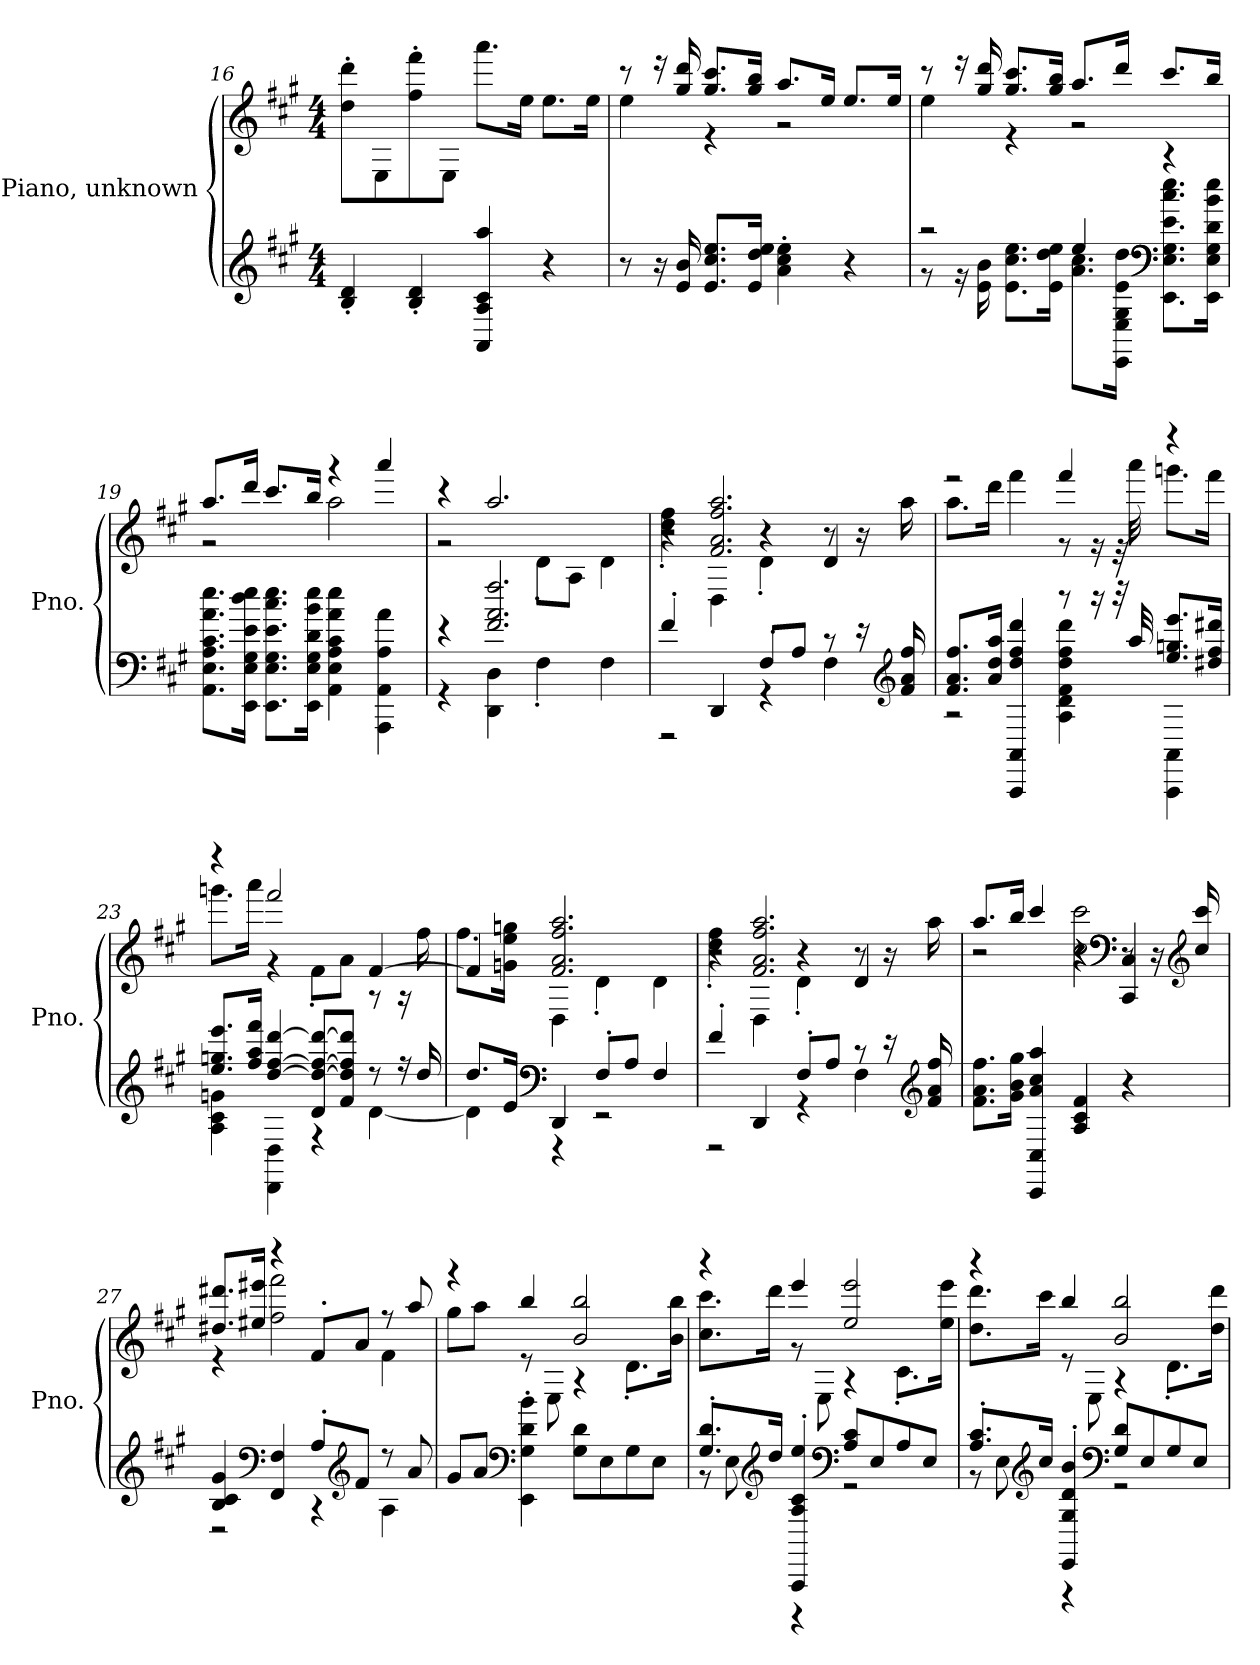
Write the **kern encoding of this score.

**kern	**kern
*part1	*part1
*staff2	*staff1
*I"Piano, unknown	*
*I'Pno.	*
*clefG2	*clefG2
*k[f#c#g#]	*k[f#c#g#]
*M4/4	*M4/4
=16	=16
4B/' 4d/'	8dd\' 8ddd\'L
.	8E\
4B/' 4d/'	8ff#\' 8fff#\'
.	8E\J
4AA/ 4A/ 4c#/ 4aa/	8.aaa\L
.	16ee\Jk
4r	8.ee\L
.	16ee\Jk
=17	=17
*	*^
8r	8r	4ee\
16r	16r	.
16e/ 16b/	16gg#/ 16ddd/	.
8.e/ 8.cc#/ 8.ee/L	8.gg#/ 8.ccc#/L	4r
16e/ 16dd/ 16ee/Jk	16gg#/ 16bb/Jk	.
4a\' 4cc#\' 4ee\'	8.aa/L	2r
.	16ee/Jk	.
4r	8.ee/L	.
.	16ee/Jk	.
!!LO:PB:g=z	!!
=18	=18	=18
*^	*	*
2r	8r	8r	4ee\
.	16r	16r	.
.	16e\ 16b\	16gg#/ 16ddd/	.
.	8.e\ 8.cc#\ 8.ee\L	8.gg#/ 8.ccc#/L	4r
.	16e\ 16dd\ 16ee\Jk	16gg#/ 16bb/Jk	.
4ee/	8.a\ 8.cc#\L	8.aa/L	2r
.	16EE\ 16E\ 16G#\ 16e\ 16dd\Jk	16ddd/Jk	.
*clefF4	*	*	*
4r	8.EE\ 8.E\ 8.G#\ 8.e\ 8.cc#\ 8.ee\L	8.ccc#/L	.
.	16EE\ 16E\ 16G#\ 16d\ 16b\ 16ee\Jk	16bb/Jk	.
*v	*v	*	*
=19	=19	=19
8.AA\ 8.E\ 8.A\ 8.c#\ 8.a\ 8.ee\L	8.aa/L	2r
16EE\ 16E\ 16G#\ 16e\ 16dd\ 16ee\Jk	16ddd/Jk	.
8.EE\ 8.E\ 8.G#\ 8.e\ 8.cc#\ 8.ee\L	8.ccc#/L	.
16EE\ 16E\ 16G#\ 16d\ 16b\ 16ee\Jk	16bb/Jk	.
4AA\ 4E\ 4A\ 4c#\ 4a\ 4ee\	4r	2aa\
4AAA\ 4AA\ 4A\ 4a\	4aaa/	.
=20	=20	=20
*^	*	*
4r	4r	4r	2r
2.f#/ 2.a/ 2.ff#/	4DD\ 4D\	2.aa/	.
.	4F#'\	.	8d'\L
.	.	.	8A\J
.	4F#\	.	4d\
=21	=21	=21	=21
*	*	*	*^
4f#'/	2r	4r	4dd\' 4ff#\'	2r
4DD/	.	2.f#/ 2.a/ 2.ff#/ 2.aa/	4D\	.
8F#'/L	4r	.	4d'\	4r
8A/J	.	.	.	.
8r	4F#\	.	8r	4d/
16r	.	.	16r	.
*clefG2	*	*	*	*
16f#/ 16a/ 16ff#/	.	.	16aa\	.
*	*	*	*v	*v
!!LO:LB:g=z
=22	=22	=22	=22
8.f#/ 8.a/ 8.ff#/L	2r	2r	8.aa\L
16a/ 16dd/ 16aa/Jk	.	.	16ddd\Jk
4AAA/ 4AA/ 4dd/ 4ff#/ 4ddd/	.	.	4fff#\
8r	4A\ 4d\ 4f#\ 4dd\ 4ff#\ 4ddd\	4fff#/	8r
16r	.	.	16r
32r	.	.	32r
32aa/	.	.	32aaa\
8.ee/ 8.ggn/ 8.eee/L	4AAA\ 4AA\	4r	8.gggn\L
16dd#X/ 16ff#/ 16ddd#X/Jk	.	.	16fff#\Jk
=23	=23	=23	=23
8.ee/ 8.ggn/ 8.eee/L	4A\ 4c#\ 4gn\	4r	8.gggn\L
16ff#/ 16aa/ 16fff#/Jk	.	.	16aaa\Jk
[4dd/ [4ff#/ [4ddd/	4DD\ 4D\	2fff#/	4r
8d/ 8dd/_ 8ff#/_ 8ddd/_L	4r	.	8f#'\L
8f#/ 8dd/] 8ff#/] 8ddd/]J	.	.	8a\J
8r	[4d\	[4f#/	8r
16r	.	.	16r
16dd/	.	.	16ff#\
=24	=24	=24	=24
8.dd/L	4d\]	4f#/]	8.ff#\L
16e/Jk	.	.	16gn\ 16ee\ 16ggn\Jk
*clefF4	*	*	*
4DD/	4r	2.f#/ 2.a/ 2.ff#/ 2.aa/	4D\
8F#'/L	2r	.	4d'\
8A/J	.	.	.
4F#/	.	.	4d\
!!LO:LB:g=z
=25	=25	=25	=25
*	*	*	*^
4f#'/	2r	4r	4dd\' 4ff#\'	2r
4DD/	.	2.f#/ 2.a/ 2.ff#/ 2.aa/	4D\	.
8F#'/L	4r	.	4d'\	4r
8A/J	.	.	.	.
8r	4F#\	.	8r	4d/
16r	.	.	16r	.
*clefG2	*	*	*	*
16f#/ 16a/ 16ff#/	.	.	16aa\	.
*v	*v	*	*	*
=26	=26	=26	=26
8.f#\ 8.a\ 8.ff#\L	8.aa/L	2r	2r
16g#\ 16b\ 16gg#\Jk	16bb/Jk	.	.
4CC#/ 4C#/ 4a/ 4cc#/ 4aa/	4ccc#/	.	.
4A/ 4c#/ 4f#/	4r	2cc#\ 2ccc#\	4r
*	*clefF4	*	*
4r	8r	.	4CC#/ 4C#/
.	16r	.	.
*	*clefG2	*	*
.	16cc#/ 16ccc#/	.	.
*	*	*v	*v
=27	=27	=27
*^	*	*
4B/ 4c#/ 4g#/	2r	8.dd#X/ 8.ddd#X/L	4r
.	.	16ee#X/ 16eee#X/Jk	.
*clefF4	*	*	*
4FF#/ 4F#/	.	4r	2ff#\ 2fff#\
8A'/L	4r	8f#'/L	.
*clefG2	*	*	*
8f#/J	.	8a/J	.
8r	4A\	8r	4f#\
8a/	.	8aa/	.
*v	*v	*	*
!!LO:LB:g=z	!!
=28	=28	=28
8g#/L	4r	8gg#\L
8a/J	.	8aa\J
*clefF4	*	*
4EE\' 4G#\' 4d\' 4b\'	4bb/	8r
.	.	8E\
8G#\ 8d\L	2b/ 2bb/	4r
8E\	.	.
8G#\	.	8.d'\L
8E\J	.	.
.	.	16b\ 16bb\Jk
=29	=29	=29
*^	*	*
8.G#/' 8.d/'L	8r	4r	8.cc#\ 8.ccc#\L
.	8E\	.	.
*clefG2	*	*	*
16dd/Jk	.	.	16ddd\Jk
4AAA/' 4A/' 4c#/' 4ee/'	4r	4eee/	8r
.	.	.	8E\
*clefF4	*	*	*
8A/ 8c#/L	2r	2ee/ 2eee/	4r
8E/	.	.	.
8A/	.	.	8.c#'\L
8E/J	.	.	.
.	.	.	16ee\ 16eee\Jk
=30	=30	=30	=30
8.A/' 8.c#/'L	8r	4r	8.dd\ 8.ddd\L
.	8E\	.	.
*clefG2	*	*	*
16cc#/Jk	.	.	16ccc#\Jk
4EE/' 4G#/' 4d/' 4b/'	4r	4bb/	8r
.	.	.	8E\
*clefF4	*	*	*
8G#/ 8d/L	2r	2b/ 2bb/	4r
8E/	.	.	.
8G#/	.	.	8.d'\L
8E/J	.	.	.
.	.	.	16dd\ 16ddd\Jk
*v	*v	*	*
*	*v	*v
=	=
*-	*-
